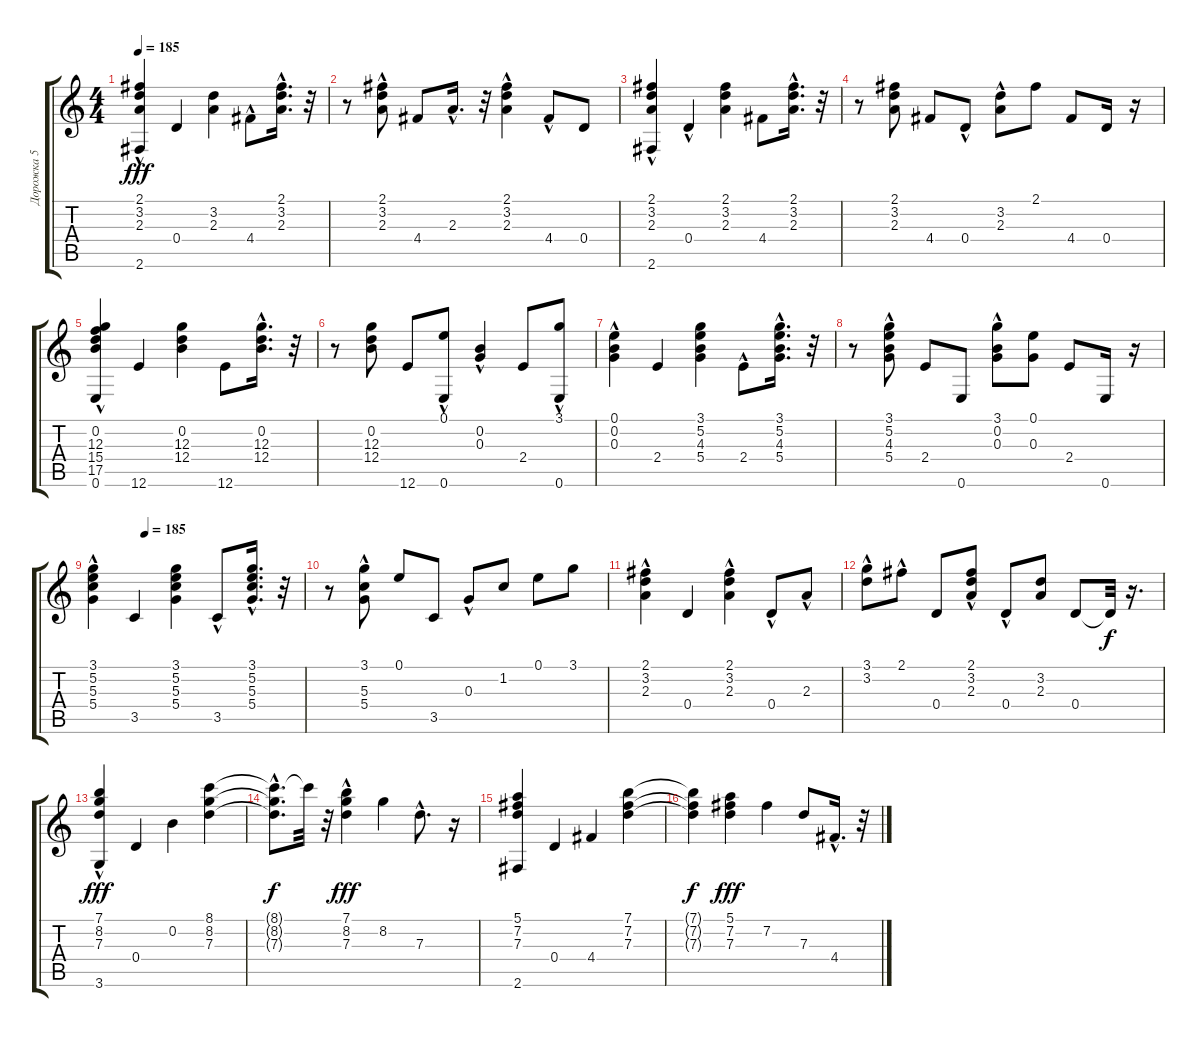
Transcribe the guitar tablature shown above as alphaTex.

\track ("Дорожка 5" "Дорожка 5") {instrument acousticguitarsteel}
\staff {score tabs}
\tuning (E4 B3 G3 D3 A2 E2) {hide}
\ts (4 4)
\tempo 185
\clef g2
\ks c
(2.1{hac} 3.2{hac} 2.3 2.6).4{dy fff} 0.4.4 (3.2 2.3).4 4.4{hac}.8 (2.1{hac} 3.2{hac} 2.3{hac}).16{d} r.32 |
r.8 (2.1{hac} 3.2{hac} 2.3).8 4.4.8 2.3{hac}.16{d} r.32 (2.1{hac} 3.2{hac} 2.3{hac}).4 4.4{hac}.8 0.4.8 |
(2.1{hac} 3.2{hac} 2.3{hac} 2.6).4 0.4{hac}.4 (2.1 3.2 2.3).4 4.4.8 (2.1{hac} 3.2 2.3{hac}).16{d} r.32 |
r.8 (2.1 3.2 2.3).8 4.4.8 0.4{hac}.8 (3.2{hac} 2.3{hac}).8 2.1.8 4.4.8 0.4.16 r.16 |
(0.2 12.3{hac} 15.4 17.5{hac} 0.6).4 12.6.4 (0.2 12.3 12.4).4 12.6.8 (0.2 12.3{hac} 12.4).16{d} r.32 |
r.8 (0.2 12.3 12.4).8 12.6.8 (0.1{hac} 0.6{hac}).8 (0.2{hac} 0.3).4 2.4.8 (3.1{hac} 0.6).8 |
(0.1{hac} 0.2{hac} 0.3).4 2.4.4 (3.1 5.2 4.3 5.4).4 2.4{hac}.8 (3.1{hac} 5.2 4.3 5.4).16{d} r.32 |
r.8 (3.1 5.2{hac} 4.3 5.4{hac}).8 2.4.8 0.6.8 (3.1{hac} 0.2{hac} 0.3).8 (0.1 0.3).8 2.4.8 0.6.16 r.16 |
\tempo (185 0.25)
(3.1{hac} 5.2{hac} 5.3{hac} 5.4).4 3.5.4 (3.1 5.2 5.3 5.4).4 3.5{hac}.8 (3.1{hac} 5.2 5.3 5.4).16{d} r.32 |
r.8 (3.1 5.3{hac} 5.4).8 0.1.8 3.5.8 0.3{hac}.8 1.2.8 0.1.8 3.1.8 |
(2.1{hac} 3.2{hac} 2.3).4 0.4.4 (2.1{hac} 3.2{hac} 2.3).4 0.4{hac}.8 2.3{hac}.8 |
(3.1{hac} 3.2).8 2.1{hac}.8 0.4.8 (2.1{hac} 3.2{hac} 2.3{hac}).8 0.4{hac}.8 (3.2 2.3).8 0.4.8 0.4{t}.32{dy f} r.16{d} |
(7.1{hac} 8.2 7.3 3.6).4{dy fff} 0.4.4 0.2.4 (8.1 8.2 7.3).4 |
(8.1{hac t} 8.2{hac t} 7.3{t}).8{d dy f} 8.1{t}.32 r.32 (7.1 8.2{hac} 7.3).4{dy fff} 8.2.4 7.3{hac}.8{d} r.16 |
(5.1 7.2 7.3 2.6).4 0.4.4 4.4.4 (7.1 7.2 7.3).4 |
(7.1{t} 7.2{t} 7.3{t}).4{dy f} (5.1 7.2 7.3).4{dy fff} 7.2.4 7.3.8 4.4{hac}.16{d} r.32
